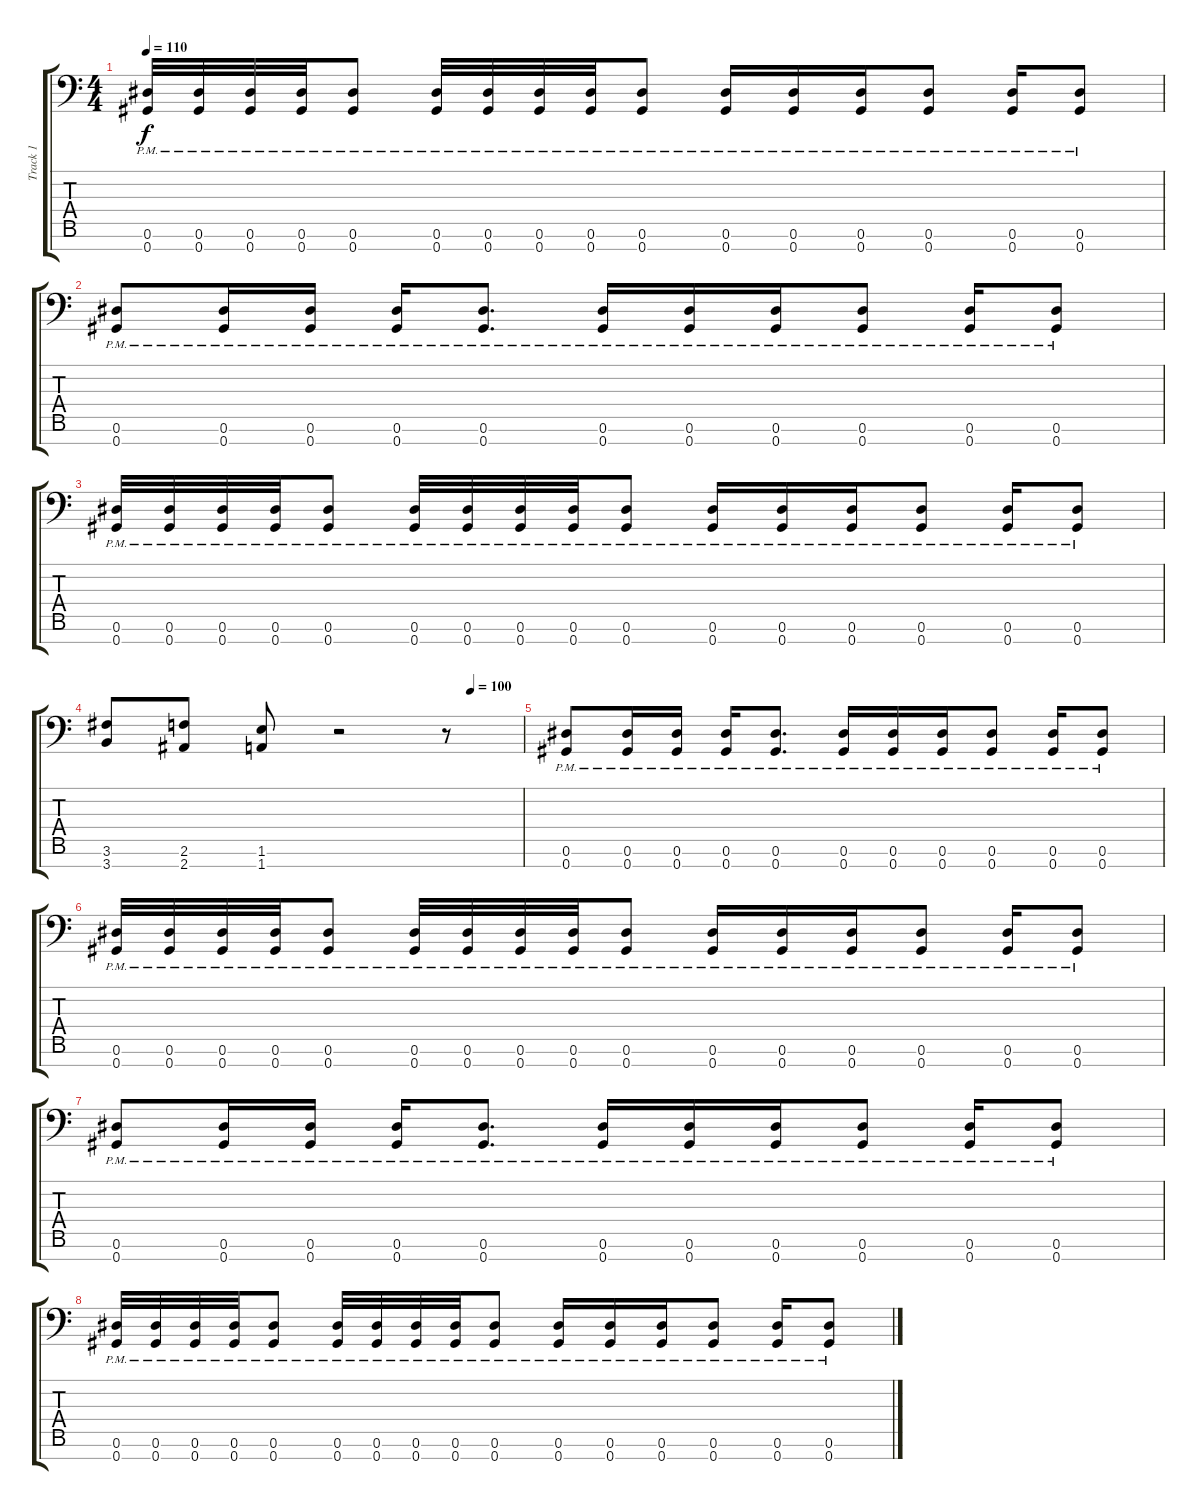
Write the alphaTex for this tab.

\track ("Track 1" "Track 1") {instrument distortionguitar}
\staff {score tabs}
\tuning (Eb4 Bb3 Gb3 Db3 Ab2 Eb2 Ab1) {hide}
\ts (4 4)
\tempo 110
\clef f4
\ks c
(0.6{pm} 0.7{pm}).32{dy f} (0.6{pm} 0.7{pm}).32 (0.6{pm} 0.7{pm}).32 (0.6{pm} 0.7{pm}).32 (0.6{pm} 0.7{pm}).8 (0.6{pm} 0.7{pm}).32 (0.6{pm} 0.7{pm}).32 (0.6{pm} 0.7{pm}).32 (0.6{pm} 0.7{pm}).32 (0.6{pm} 0.7{pm}).8 (0.6{pm} 0.7{pm}).16 (0.6{pm} 0.7{pm}).16 (0.6{pm} 0.7{pm}).16 (0.6{pm} 0.7{pm}).8 (0.6{pm} 0.7{pm}).16 (0.6{pm} 0.7{pm}).8 |
(0.6{pm} 0.7{pm}).8 (0.6{pm} 0.7{pm}).16 (0.6{pm} 0.7{pm}).16 (0.6{pm} 0.7{pm}).16 (0.6{pm} 0.7{pm}).8{d} (0.6{pm} 0.7{pm}).16 (0.6{pm} 0.7{pm}).16 (0.6{pm} 0.7{pm}).16 (0.6{pm} 0.7{pm}).8 (0.6{pm} 0.7{pm}).16 (0.6{pm} 0.7{pm}).8 |
(0.6{pm} 0.7{pm}).32 (0.6{pm} 0.7{pm}).32 (0.6{pm} 0.7{pm}).32 (0.6{pm} 0.7{pm}).32 (0.6{pm} 0.7{pm}).8 (0.6{pm} 0.7{pm}).32 (0.6{pm} 0.7{pm}).32 (0.6{pm} 0.7{pm}).32 (0.6{pm} 0.7{pm}).32 (0.6{pm} 0.7{pm}).8 (0.6{pm} 0.7{pm}).16 (0.6{pm} 0.7{pm}).16 (0.6{pm} 0.7{pm}).16 (0.6{pm} 0.7{pm}).8 (0.6{pm} 0.7{pm}).16 (0.6{pm} 0.7{pm}).8 |
\tempo (100 0.875)
(3.6 3.7).8 (2.6 2.7).8 (1.6 1.7).8 r.2 r.8 |
(0.6{pm} 0.7{pm}).8 (0.6{pm} 0.7{pm}).16 (0.6{pm} 0.7{pm}).16 (0.6{pm} 0.7{pm}).16 (0.6{pm} 0.7{pm}).8{d} (0.6{pm} 0.7{pm}).16 (0.6{pm} 0.7{pm}).16 (0.6{pm} 0.7{pm}).16 (0.6{pm} 0.7{pm}).8 (0.6{pm} 0.7{pm}).16 (0.6{pm} 0.7{pm}).8 |
(0.6{pm} 0.7{pm}).32 (0.6{pm} 0.7{pm}).32 (0.6{pm} 0.7{pm}).32 (0.6{pm} 0.7{pm}).32 (0.6{pm} 0.7{pm}).8 (0.6{pm} 0.7{pm}).32 (0.6{pm} 0.7{pm}).32 (0.6{pm} 0.7{pm}).32 (0.6{pm} 0.7{pm}).32 (0.6{pm} 0.7{pm}).8 (0.6{pm} 0.7{pm}).16 (0.6{pm} 0.7{pm}).16 (0.6{pm} 0.7{pm}).16 (0.6{pm} 0.7{pm}).8 (0.6{pm} 0.7{pm}).16 (0.6{pm} 0.7{pm}).8 |
(0.6{pm} 0.7{pm}).8 (0.6{pm} 0.7{pm}).16 (0.6{pm} 0.7{pm}).16 (0.6{pm} 0.7{pm}).16 (0.6{pm} 0.7{pm}).8{d} (0.6{pm} 0.7{pm}).16 (0.6{pm} 0.7{pm}).16 (0.6{pm} 0.7{pm}).16 (0.6{pm} 0.7{pm}).8 (0.6{pm} 0.7{pm}).16 (0.6{pm} 0.7{pm}).8 |
(0.6{pm} 0.7{pm}).32 (0.6{pm} 0.7{pm}).32 (0.6{pm} 0.7{pm}).32 (0.6{pm} 0.7{pm}).32 (0.6{pm} 0.7{pm}).8 (0.6{pm} 0.7{pm}).32 (0.6{pm} 0.7{pm}).32 (0.6{pm} 0.7{pm}).32 (0.6{pm} 0.7{pm}).32 (0.6{pm} 0.7{pm}).8 (0.6{pm} 0.7{pm}).16 (0.6{pm} 0.7{pm}).16 (0.6{pm} 0.7{pm}).16 (0.6{pm} 0.7{pm}).8 (0.6{pm} 0.7{pm}).16 (0.6{pm} 0.7{pm}).8
